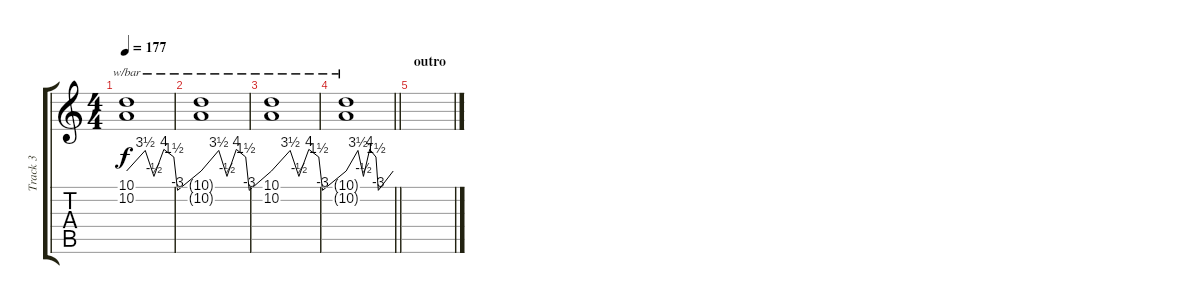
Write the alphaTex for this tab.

\track ("Track 3" "Track 3") {instrument seashore}
\staff {score tabs}
\tuning (E4 B3 G4 D4 A3 E3) {hide}
\ts (4 4)
\tempo 177
\clef g2
\ks c
(10.1 10.2).1{tbe (custom default 0 0 15 14 22 -2 30 16 38 6 41 -12 60 0) dy f} |
(10.1{t} 10.2{t}).1{tbe (custom default 0 0 15 14 22 -2 30 16 38 6 41 -12 60 0)} |
(10.1 10.2).1{tbe (custom default 0 0 15 14 22 -2 30 16 38 6 41 -12 60 0)} |
\barLineRight lightlight
(10.1{t} 10.2{t}).1{tbe (custom default 0 0 15 14 22 -2 30 16 38 6 41 -12 60 0)} |
\section ("" "outro")
